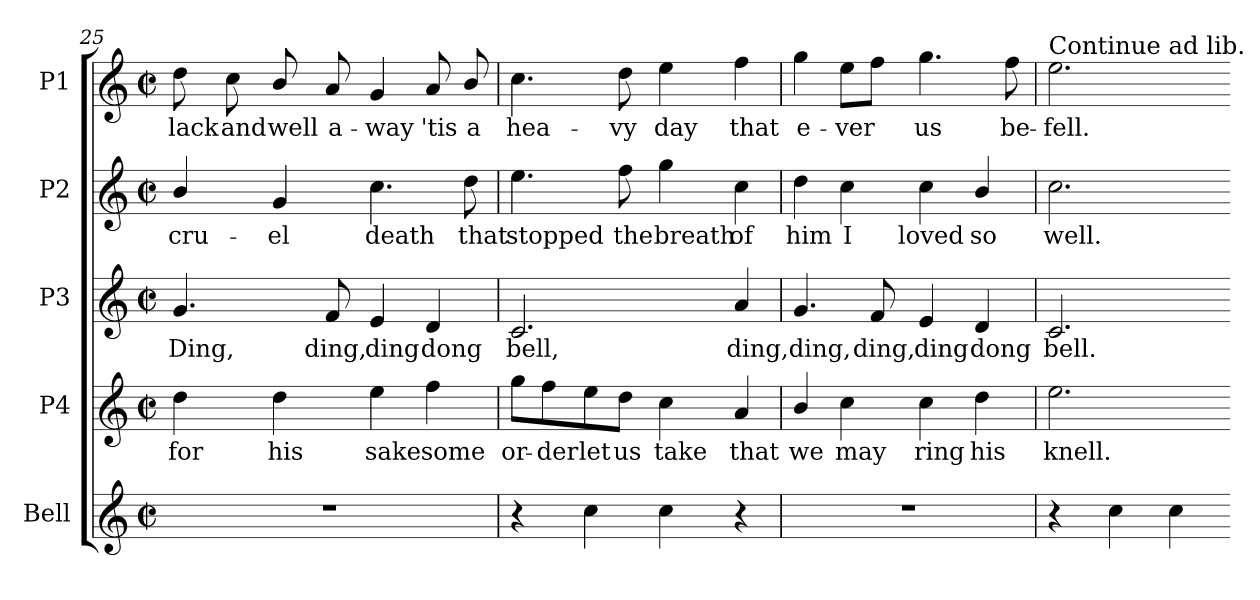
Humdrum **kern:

**kern	**kern	**text	**kern	**text	**kern	**text	**kern	**text
*part5	*part4	*part4	*part3	*part3	*part2	*part2	*part1	*part1
*staff5	*staff4	*staff4	*staff3	*staff3	*staff2	*staff2	*staff1	*staff1
*I"Bell	*I"P4	*	*I"P3	*	*I"P2	*	*I"P1	*
!!LO:LB:g=z
*clefG2	*clefG2	*	*clefG2	*	*clefG2	*	*clefG2	*
*ITrd-14c-24	*	*	*	*	*	*	*	*
*k[]	*k[]	*	*k[]	*	*k[]	*	*k[]	*
*C:	*C:	*	*C:	*	*C:	*	*C:	*
*M2/2	*M2/2	*	*M2/2	*	*M2/2	*	*M2/2	*
*met(c|)	*met(c|)	*	*met(c|)	*	*met(c|)	*	*met(c|)	*
=25	=25	=25	=25	=25	=25	=25	=25	=25
!	!	!LO:LY:b:color=#000000	!	!	!	!	!	!
!	!	!	!	!LO:LY:b:color=#000000	!	!	!	!
!	!	!	!	!	!	!LO:LY:b:color=#000000	!	!
!	!	!	!	!	!	!	!	!LO:LY:b:color=#000000
1r	4ddi\	for	4.gi/	Ding,	4bi/	cru-	8ddi\	-lack
!	!	!	!	!	!	!	!	!LO:LY:b:color=#000000
.	.	.	.	.	.	.	8cci\	and
!	!	!LO:LY:b:color=#000000	!	!	!	!	!	!
!	!	!	!	!	!	!LO:LY:b:color=#000000	!	!
!	!	!	!	!	!	!	!	!LO:LY:b:color=#000000
.	4ddi\	his	.	.	4gi/	-el	8bi/	well
!	!	!	!	!LO:LY:b:color=#000000	!	!	!	!
!	!	!	!	!	!	!	!	!LO:LY:b:color=#000000
.	.	.	8fi/	ding,	.	.	8ai/	a-
!	!	!LO:LY:b:color=#000000	!	!	!	!	!	!
!	!	!	!	!LO:LY:b:color=#000000	!	!	!	!
!	!	!	!	!	!	!LO:LY:b:color=#000000	!	!
!	!	!	!	!	!	!	!	!LO:LY:b:color=#000000
.	4eei\	sake	4ei/	ding	4.cci\	death	4gi/	-way
!	!	!LO:LY:b:color=#000000	!	!	!	!	!	!
!	!	!	!	!LO:LY:b:color=#000000	!	!	!	!
!	!	!	!	!	!	!	!	!LO:LY:b:color=#000000
.	4ffi\	some	4di/	dong	.	.	8ai/	'tis
!	!	!	!	!	!	!LO:LY:b:color=#000000	!	!
!	!	!	!	!	!	!	!	!LO:LY:b:color=#000000
.	.	.	.	.	8ddi\	that	8bi/	a
=26	=26	=26	=26	=26	=26	=26	=26	=26
!	!	!LO:LY:b:color=#000000	!	!	!	!	!	!
!	!	!	!	!LO:LY:b:color=#000000	!	!	!	!
!	!	!	!	!	!	!LO:LY:b:color=#000000	!	!
!	!	!	!	!	!	!	!	!LO:LY:b:color=#000000
4r	8ggi\L	or-	2.ci/	bell,	4.eei\	stopped	4.cci\	hea-
!	!	!LO:LY:b:color=#000000	!	!	!	!	!	!
.	8ffi\	-der	.	.	.	.	.	.
!	!	!LO:LY:b:color=#000000	!	!	!	!	!	!
4cccci\	8eei\	let	.	.	.	.	.	.
!	!	!LO:LY:b:color=#000000	!	!	!	!	!	!
!	!	!	!	!	!	!LO:LY:b:color=#000000	!	!
!	!	!	!	!	!	!	!	!LO:LY:b:color=#000000
.	8ddi\J	us	.	.	8ffi\	the	8ddi\	-vy
!	!	!LO:LY:b:color=#000000	!	!	!	!	!	!
!	!	!	!	!	!	!LO:LY:b:color=#000000	!	!
!	!	!	!	!	!	!	!	!LO:LY:b:color=#000000
4cccci\	4cci\	take	.	.	4ggi\	breath	4eei\	day
!	!	!LO:LY:b:color=#000000	!	!	!	!	!	!
!	!	!	!	!LO:LY:b:color=#000000	!	!	!	!
!	!	!	!	!	!	!LO:LY:b:color=#000000	!	!
!	!	!	!	!	!	!	!	!LO:LY:b:color=#000000
4r	4ai/	that	4ai/	ding,	4cci\	of	4ffi\	that
=27	=27	=27	=27	=27	=27	=27	=27	=27
!	!	!LO:LY:b:color=#000000	!	!	!	!	!	!
!	!	!	!	!LO:LY:b:color=#000000	!	!	!	!
!	!	!	!	!	!	!LO:LY:b:color=#000000	!	!
!	!	!	!	!	!	!	!	!LO:LY:b:color=#000000
1r	4bi/	we	4.gi/	ding,	4ddi\	him	4ggi\	e-
!	!	!LO:LY:b:color=#000000	!	!	!	!	!	!
!	!	!	!	!	!	!LO:LY:b:color=#000000	!	!
!	!	!	!	!	!	!	!	!LO:LY:b:color=#000000
.	4cci\	may	.	.	4cci\	I	8eei\L	-ver
!	!	!	!	!LO:LY:b:color=#000000	!	!	!	!
.	.	.	8fi/	ding,	.	.	8ffi\J	.
!	!	!LO:LY:b:color=#000000	!	!	!	!	!	!
!	!	!	!	!LO:LY:b:color=#000000	!	!	!	!
!	!	!	!	!	!	!LO:LY:b:color=#000000	!	!
!	!	!	!	!	!	!	!	!LO:LY:b:color=#000000
.	4cci\	ring	4ei/	ding	4cci\	loved	4.ggi\	us
!	!	!LO:LY:b:color=#000000	!	!	!	!	!	!
!	!	!	!	!LO:LY:b:color=#000000	!	!	!	!
!	!	!	!	!	!	!LO:LY:b:color=#000000	!	!
.	4ddi\	his	4di/	dong	4bi/	so	.	.
!	!	!	!	!	!	!	!	!LO:LY:b:color=#000000
.	.	.	.	.	.	.	8ffi\	be-
=28	=28	=28	=28	=28	=28	=28	=28	=28
!	!	!LO:LY:b:color=#000000	!	!	!	!	!	!
!	!	!	!	!LO:LY:b:color=#000000	!	!	!	!
!	!	!	!	!	!	!LO:LY:b:color=#000000	!	!
!	!	!	!	!	!	!	!LO:TX:a:t=Continue ad lib.	!
!	!	!	!	!	!	!	!	!LO:LY:b:color=#000000
4r	2.eei\	knell.	2.ci/	bell.	2.cci\	well.	2.eei\	-fell.
4cccci\	.	.	.	.	.	.	.	.
4cccci\	.	.	.	.	.	.	.	.
=-	=-	=-	=-	=-	=-	=-	=-	=-
*-	*-	*-	*-	*-	*-	*-	*-	*-
